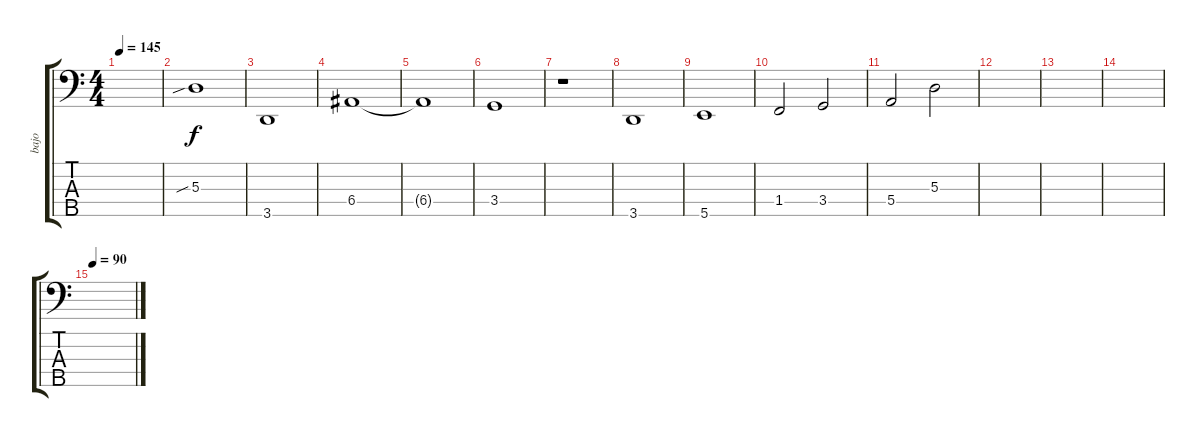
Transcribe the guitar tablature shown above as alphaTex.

\track ("bajo" "bajo") {instrument electricbasspick}
\staff {score tabs}
\tuning (G2 D2 A1 E1 B0) {hide}
\ts (4 4)
\tempo 145
\clef f4
\ks c
|
5.3{sib}.1 |
3.5.1 |
6.4.1 |
6.4{t}.1 |
3.4.1 |
r.1 |
3.5.1 |
5.5.1 |
1.4.2 3.4.2 |
5.4.2 5.3.2 |
|
|
|
\tempo 90
